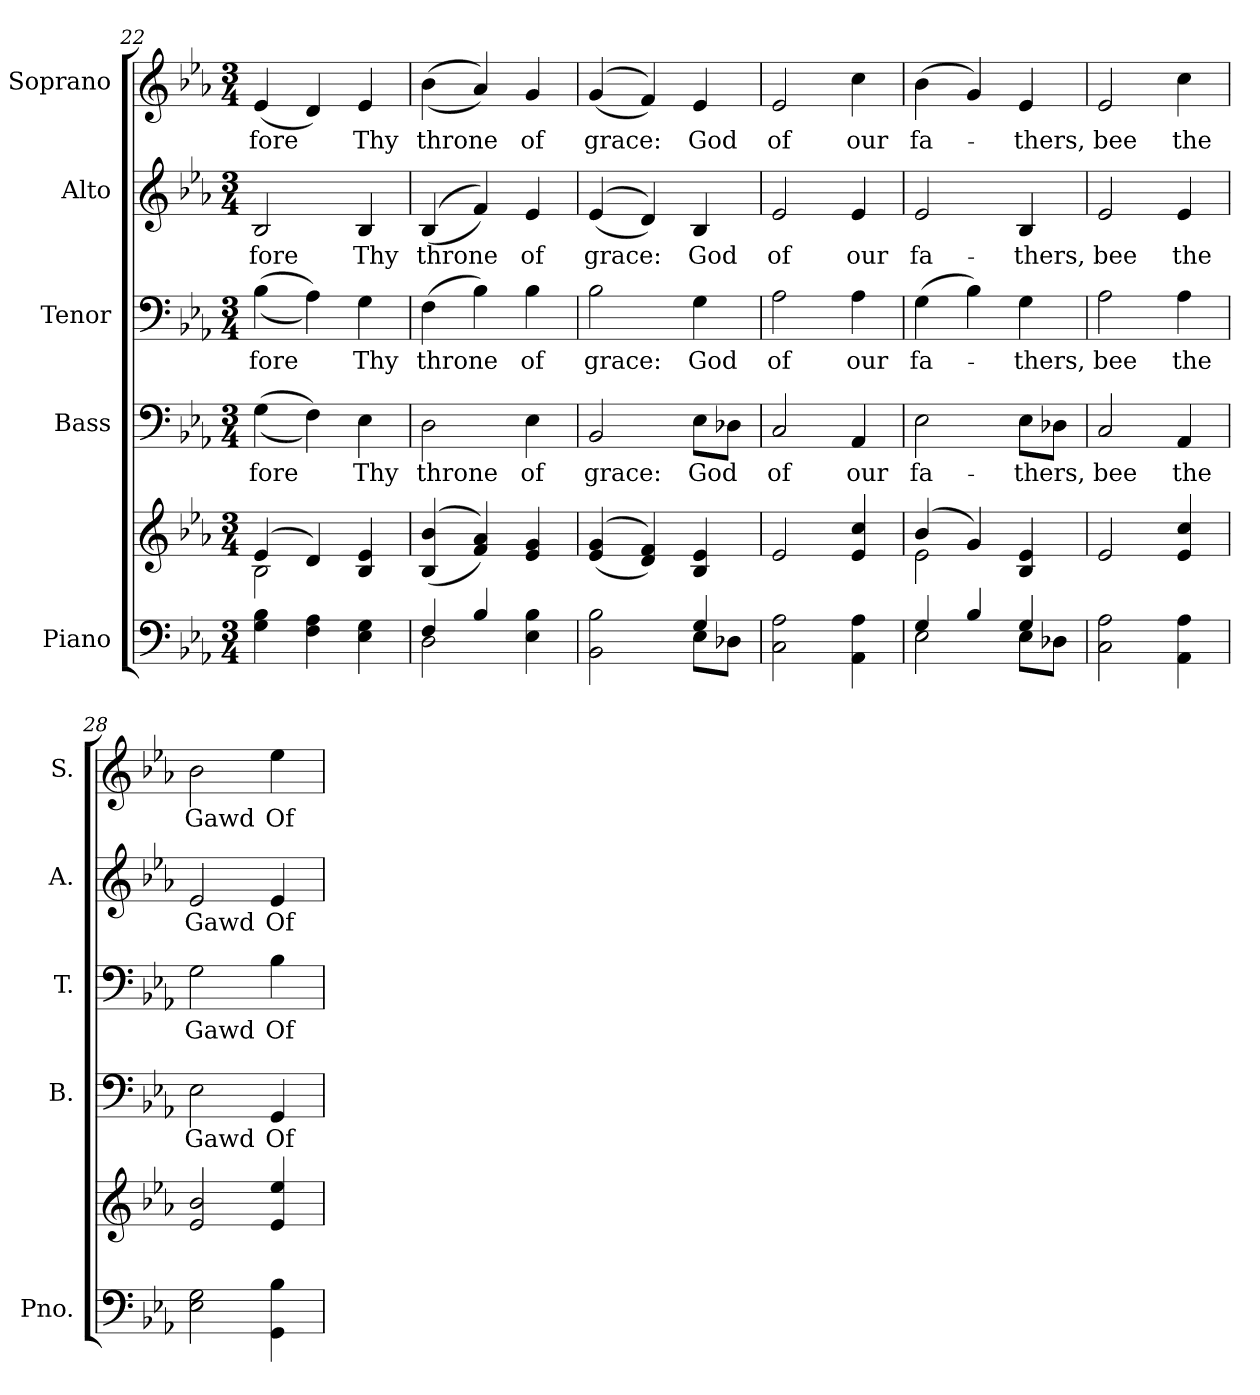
**kern	**kern	**kern	**text	**kern	**text	**kern	**text	**kern	**text
*part5	*part5	*part4	*part4	*part3	*part3	*part2	*part2	*part1	*part1
*staff6	*staff5	*staff4	*staff4	*staff3	*staff3	*staff2	*staff2	*staff1	*staff1
*I"Piano	*	*I"Bass	*	*I"Tenor	*	*I"Alto	*	*I"Soprano	*
*I'Pno.	*	*I'B.	*	*I'T.	*	*I'A.	*	*I'S.	*
!!LO:PB:g=z
*clefF4	*clefG2	*clefF4	*	*clefF4	*	*clefG2	*	*clefG2	*
*k[b-e-a-]	*k[b-e-a-]	*k[b-e-a-]	*	*k[b-e-a-]	*	*k[b-e-a-]	*	*k[b-e-a-]	*
*E-:	*E-:	*E-:	*	*E-:	*	*E-:	*	*E-:	*
*M3/4	*M3/4	*M3/4	*	*M3/4	*	*M3/4	*	*M3/4	*
=22	=22	=22	=22	=22	=22	=22	=22	=22	=22
*	*^	*	*	*	*	*	*	*	*
!	!	!	!	!LO:LY:b:color=#000000	!	!	!	!	!	!
!	!	!	!	!	!	!LO:LY:b:color=#000000	!	!	!	!
!	!	!	!	!	!	!	!	!LO:LY:b:color=#000000	!	!
!	!	!	!	!	!	!	!	!	!	!LO:LY:b:color=#000000
4Gi\ 4B-i	(4e-i/	2B-i\	((4Gi\	fore	((4B-i\	fore	2B-i/	fore	(4e-i/	fore
4Fi\ 4A-i	4di/)	.	4Fi\))	.	4A-i\))	.	.	.	4di/)	.
!	!	!	!	!LO:LY:b:color=#000000	!	!	!	!	!	!
!	!	!	!	!	!	!LO:LY:b:color=#000000	!	!	!	!
!	!	!	!	!	!	!	!	!LO:LY:b:color=#000000	!	!
!	!	!	!	!	!	!	!	!	!	!LO:LY:b:color=#000000
4E-i\ 4Gi	4B-i/ 4e-i	4ryy	4E-i\	Thy	4Gi\	Thy	4B-i/	Thy	4e-i/	Thy
*	*v	*v	*	*	*	*	*	*	*	*
=23	=23	=23	=23	=23	=23	=23	=23	=23	=23
*^	*	*	*	*	*	*	*	*	*
*	*	*^	*	*	*	*	*	*	*	*
!	!	!	!	!	!LO:LY:b:color=#000000	!	!	!	!	!	!
*	*	*v	*v	*	*	*	*	*	*	*	*
*	*	*^	*	*	*	*	*	*	*	*
!	!	!	!	!	!	!	!LO:LY:b:color=#000000	!	!	!	!
*	*	*v	*v	*	*	*	*	*	*	*	*
*	*	*^	*	*	*	*	*	*	*	*
!	!	!	!	!	!	!	!	!	!LO:LY:b:color=#000000	!	!
*	*	*v	*v	*	*	*	*	*	*	*	*
*	*	*^	*	*	*	*	*	*	*	*
!	!	!	!	!	!	!	!	!	!	!	!LO:LY:b:color=#000000
*	*	*v	*v	*	*	*	*	*	*	*	*
4Fi/	2Di\	((4B-i/ 4b-i	2Di\	throne	(4Fi\	throne	((4B-i/	throne	((4b-i\	throne
4B-i/	.	4fi/ 4a-i))	.	.	4B-i\)	.	4fi/))	.	4a-i/))	.
!	!	!	!	!LO:LY:b:color=#000000	!	!	!	!	!	!
!	!	!	!	!	!	!LO:LY:b:color=#000000	!	!	!	!
!	!	!	!	!	!	!	!	!LO:LY:b:color=#000000	!	!
!	!	!	!	!	!	!	!	!	!	!LO:LY:b:color=#000000
4E-i\ 4B-i	4ryy	4e-i/ 4gi	4E-i\	of	4B-i\	of	4e-i/	of	4gi/	of
=24	=24	=24	=24	=24	=24	=24	=24	=24	=24	=24
!	!	!	!	!LO:LY:b:color=#000000	!	!	!	!	!	!
!	!	!	!	!	!	!LO:LY:b:color=#000000	!	!	!	!
!	!	!	!	!	!	!	!	!LO:LY:b:color=#000000	!	!
!	!	!	!	!	!	!	!	!	!	!LO:LY:b:color=#000000
2BB-i\ 2B-i	2ryy	((4e-i/ 4gi	2BB-i/	grace:	2B-i\	grace:	((4e-i/	grace:	((4gi/	grace:
.	.	4di/ 4fi))	.	.	.	.	4di/))	.	4fi/))	.
!	!	!	!	!LO:LY:b:color=#000000	!	!	!	!	!	!
!	!	!	!	!	!	!LO:LY:b:color=#000000	!	!	!	!
!	!	!	!	!	!	!	!	!LO:LY:b:color=#000000	!	!
!	!	!	!	!	!	!	!	!	!	!LO:LY:b:color=#000000
4Gi/	8E-i\L	4B-i/ 4e-i	8E-i\L	God	4Gi\	God	4B-i/	God	4e-i/	God
.	8D-Xi\J	.	8D-Xi\J	.	.	.	.	.	.	.
*v	*v	*	*	*	*	*	*	*	*	*
!!LO:PB:g=z
=25	=25	=25	=25	=25	=25	=25	=25	=25	=25
*^	*	*	*	*	*	*	*	*	*
!	!	!	!	!LO:LY:b:color=#000000	!	!	!	!	!	!
*v	*v	*	*	*	*	*	*	*	*	*
*^	*	*	*	*	*	*	*	*	*
!	!	!	!	!	!	!LO:LY:b:color=#000000	!	!	!	!
*v	*v	*	*	*	*	*	*	*	*	*
*^	*	*	*	*	*	*	*	*	*
!	!	!	!	!	!	!	!	!LO:LY:b:color=#000000	!	!
*v	*v	*	*	*	*	*	*	*	*	*
*^	*	*	*	*	*	*	*	*	*
!	!	!	!	!	!	!	!	!	!	!LO:LY:b:color=#000000
*v	*v	*	*	*	*	*	*	*	*	*
2Ci\ 2A-i	2e-i/	2Ci/	of	2A-i\	of	2e-i/	of	2e-i/	of
!	!	!	!LO:LY:b:color=#000000	!	!	!	!	!	!
!	!	!	!	!	!LO:LY:b:color=#000000	!	!	!	!
!	!	!	!	!	!	!	!LO:LY:b:color=#000000	!	!
!	!	!	!	!	!	!	!	!	!LO:LY:b:color=#000000
4AA-i\ 4A-i	4e-i/ 4cci	4AA-i/	our	4A-i\	our	4e-i/	our	4cci\	our
=26	=26	=26	=26	=26	=26	=26	=26	=26	=26
*^	*^	*	*	*	*	*	*	*	*
!	!	!	!	!	!LO:LY:b:color=#000000	!	!	!	!	!	!
!	!	!	!	!	!	!	!LO:LY:b:color=#000000	!	!	!	!
!	!	!	!	!	!	!	!	!	!LO:LY:b:color=#000000	!	!
!	!	!	!	!	!	!	!	!	!	!	!LO:LY:b:color=#000000
4Gi/	2E-i\	(4b-i/	2e-i\	2E-i\	fa-	(4Gi\	fa-	2e-i/	fa-	(4b-i\	fa-
4B-i/	.	4gi/)	.	.	.	4B-i\)	.	.	.	4gi/)	.
!	!	!	!	!	!LO:LY:b:color=#000000	!	!	!	!	!	!
!	!	!	!	!	!	!	!LO:LY:b:color=#000000	!	!	!	!
!	!	!	!	!	!	!	!	!	!LO:LY:b:color=#000000	!	!
!	!	!	!	!	!	!	!	!	!	!	!LO:LY:b:color=#000000
4Gi/	8E-i\L	4B-i/ 4e-i	4ryy	8E-i\L	-thers,	4Gi\	-thers,	4B-i/	-thers,	4e-i/	-thers,
.	8D-Xi\J	.	.	8D-Xi\J	.	.	.	.	.	.	.
*v	*v	*	*	*	*	*	*	*	*	*	*
*	*v	*v	*	*	*	*	*	*	*	*
=27	=27	=27	=27	=27	=27	=27	=27	=27	=27
*^	*	*	*	*	*	*	*	*	*
!	!	!	!	!LO:LY:b:color=#000000	!	!	!	!	!	!
*v	*v	*	*	*	*	*	*	*	*	*
*^	*	*	*	*	*	*	*	*	*
!	!	!	!	!	!	!LO:LY:b:color=#000000	!	!	!	!
*v	*v	*	*	*	*	*	*	*	*	*
*^	*	*	*	*	*	*	*	*	*
!	!	!	!	!	!	!	!	!LO:LY:b:color=#000000	!	!
*v	*v	*	*	*	*	*	*	*	*	*
*^	*	*	*	*	*	*	*	*	*
!	!	!	!	!	!	!	!	!	!	!LO:LY:b:color=#000000
*v	*v	*	*	*	*	*	*	*	*	*
2Ci\ 2A-i	2e-i/	2Ci/	bee	2A-i\	bee	2e-i/	bee	2e-i/	bee
!	!	!	!LO:LY:b:color=#000000	!	!	!	!	!	!
!	!	!	!	!	!LO:LY:b:color=#000000	!	!	!	!
!	!	!	!	!	!	!	!LO:LY:b:color=#000000	!	!
!	!	!	!	!	!	!	!	!	!LO:LY:b:color=#000000
4AA-i\ 4A-i	4e-i/ 4cci	4AA-i/	the	4A-i\	the	4e-i/	the	4cci\	the
!!LO:PB:g=z
=28	=28	=28	=28	=28	=28	=28	=28	=28	=28
!	!	!	!LO:LY:b:color=#000000	!	!	!	!	!	!
!	!	!	!	!	!LO:LY:b:color=#000000	!	!	!	!
!	!	!	!	!	!	!	!LO:LY:b:color=#000000	!	!
!	!	!	!	!	!	!	!	!	!LO:LY:b:color=#000000
2E-i\ 2Gi	2e-i/ 2b-i	2E-i\	Gawd	2Gi\	Gawd	2e-i/	Gawd	2b-i\	Gawd
!	!	!	!LO:LY:b:color=#000000	!	!	!	!	!	!
!	!	!	!	!	!LO:LY:b:color=#000000	!	!	!	!
!	!	!	!	!	!	!	!LO:LY:b:color=#000000	!	!
!	!	!	!	!	!	!	!	!	!LO:LY:b:color=#000000
4GGi\ 4B-i	4e-i/ 4ee-i	4GGi/	Of	4B-i\	Of	4e-i/	Of	4ee-i\	Of
=	=	=	=	=	=	=	=	=	=
*-	*-	*-	*-	*-	*-	*-	*-	*-	*-
